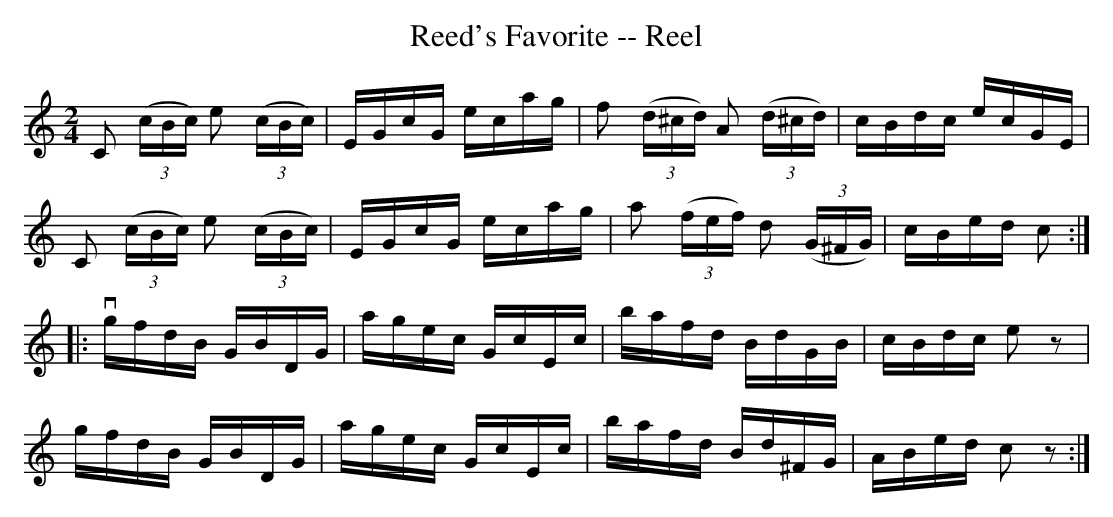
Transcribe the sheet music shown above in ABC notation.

X:1
T: Reed's Favorite -- Reel
M:2/4
L:1/16
K:C
kC2 ((3cBc) ke2 ((3cBc) | EGcG ecag | kf2 ((3d^cd) kA2 ((3d^cd) | cBdc ecGE |
kC2 ((3cBc) ke2 ((3cBc) | EGcG ecag | ka2 ((3fef)  kd2 ((3G^FG) | cBed c2  ::
vgfdB GBDG | agec GcEc | bafd BdGB  | cBdc e2 z2  |
 gfdB GBDG | agec GcEc | bafd Bd^FG | ABed c2 z2 :|
